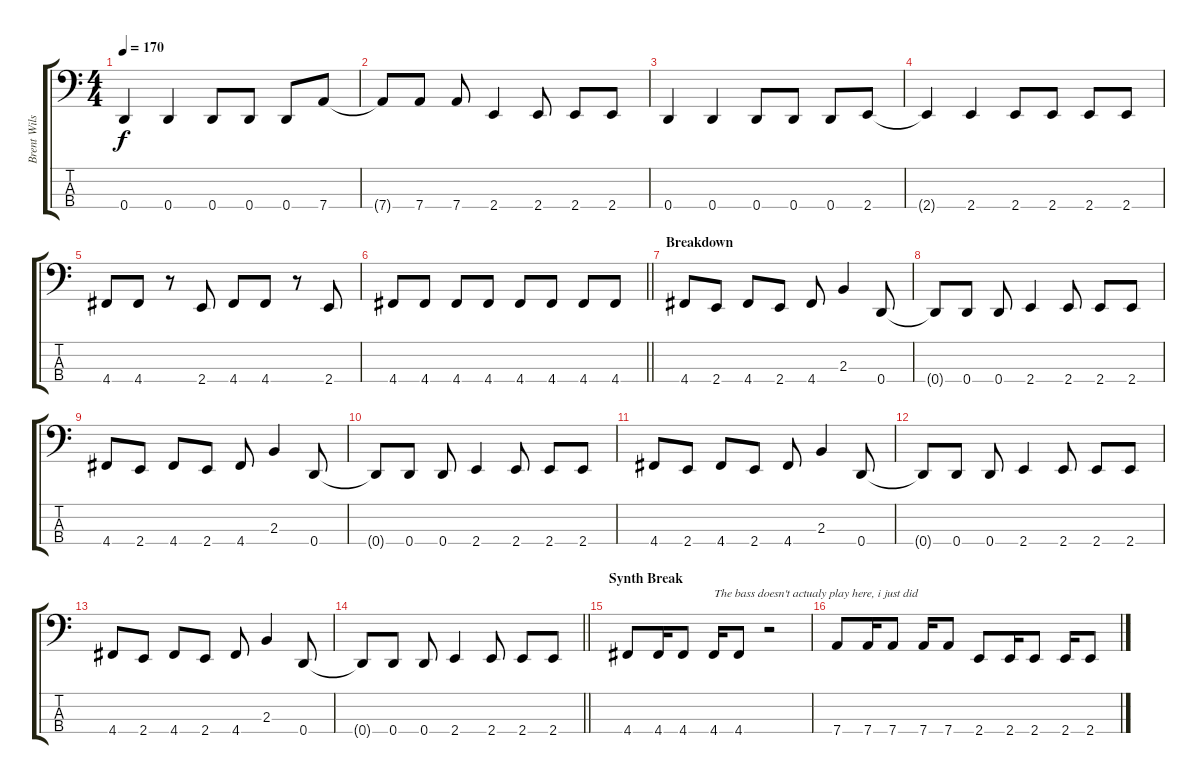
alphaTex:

\track ("Brent Wilson (Bass)" "Brent Wils") {instrument slapbass2}
\staff {score tabs}
\tuning (G2 D2 A1 D1) {hide}
\ts (4 4)
\tempo 170
\clef f4
\ks c
0.4.4{dy f} 0.4.4 0.4.8 0.4.8 0.4.8 7.4.8 |
7.4{t}.8 7.4.8 7.4.8 2.4.4 2.4.8 2.4.8 2.4.8 |
0.4.4 0.4.4 0.4.8 0.4.8 0.4.8 2.4.8 |
2.4{t}.4 2.4.4 2.4.8 2.4.8 2.4.8 2.4.8 |
4.4.8 4.4.8 r.8 2.4.8 4.4.8 4.4.8 r.8 2.4.8 |
\barLineRight lightlight
4.4.8 4.4.8 4.4.8 4.4.8 4.4.8 4.4.8 4.4.8 4.4.8 |
\section ("" "Breakdown")
4.4.8 2.4.8 4.4.8 2.4.8 4.4.8 2.3.4 0.4.8 |
0.4{t}.8 0.4.8 0.4.8 2.4.4 2.4.8 2.4.8 2.4.8 |
4.4.8 2.4.8 4.4.8 2.4.8 4.4.8 2.3.4 0.4.8 |
0.4{t}.8 0.4.8 0.4.8 2.4.4 2.4.8 2.4.8 2.4.8 |
4.4.8 2.4.8 4.4.8 2.4.8 4.4.8 2.3.4 0.4.8 |
0.4{t}.8 0.4.8 0.4.8 2.4.4 2.4.8 2.4.8 2.4.8 |
4.4.8 2.4.8 4.4.8 2.4.8 4.4.8 2.3.4 0.4.8 |
\barLineRight lightlight
0.4{t}.8 0.4.8 0.4.8 2.4.4 2.4.8 2.4.8 2.4.8 |
\section ("" "Synth Break")
4.4.8{volume 12 instrument lead2sawtooth} 4.4.16 4.4.8 4.4.16{txt "The bass doesn't actualy play here, i just did"} 4.4.8 r.2 |
7.4.8 7.4.16 7.4.8 7.4.16 7.4.8 2.4.8 2.4.16 2.4.8 2.4.16 2.4.8
